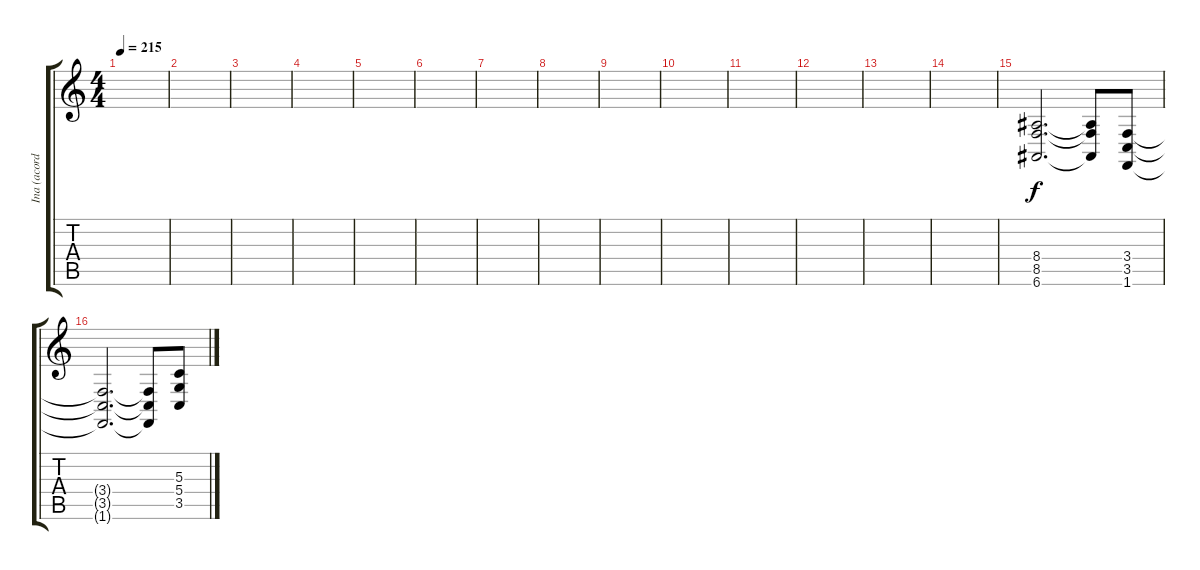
\track ("Ina (acordeón)" "Ina (acord") {instrument accordion}
\staff {score tabs}
\tuning (E4 B3 G3 D3 A2 E2) {hide}
\ts (4 4)
\tempo 215
\clef g2
\ks c
|
|
|
|
|
|
|
|
|
|
|
|
|
|
(8.4 8.5 6.6).2{d} (8.4{t} 8.5{t} 6.6{t}).8 (3.4 3.5 1.6).8 |
(3.4{t} 3.5{t} 1.6{t}).2{d} (3.4{t} 3.5{t} 1.6{t}).8 (5.3 5.4 3.5).8
